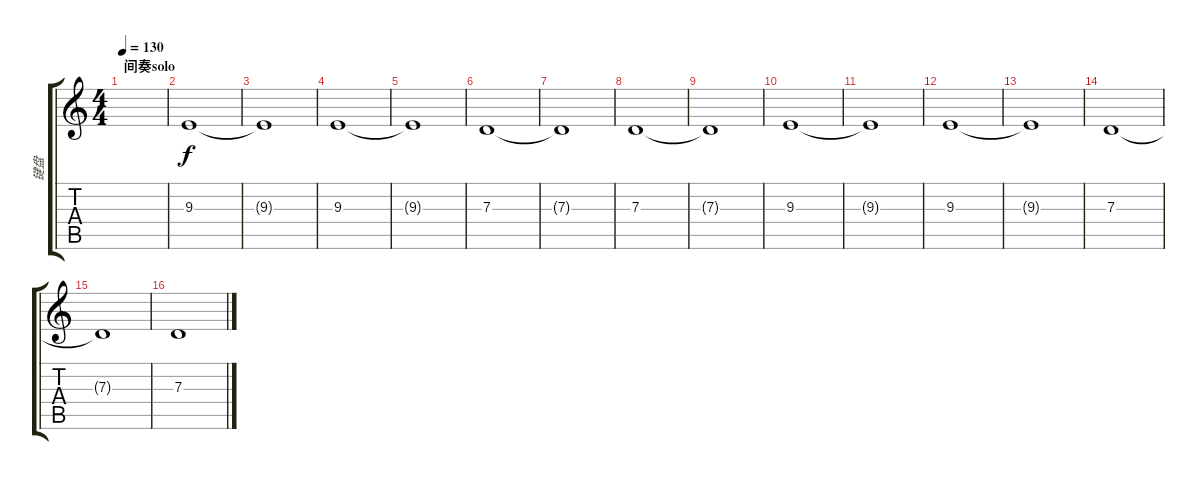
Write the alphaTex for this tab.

\track ("键盘" "键盘") {instrument synthstrings2}
\staff {score tabs}
\tuning (E4 B3 G3 D3 A2 E2) {hide}
\ts (4 4)
\section ("" "间奏solo")
\tempo 130
\clef g2
\ks c
|
9.3.1 |
9.3{t}.1 |
9.3.1 |
9.3{t}.1 |
7.3.1 |
7.3{t}.1 |
7.3.1 |
7.3{t}.1 |
9.3.1 |
9.3{t}.1 |
9.3.1 |
9.3{t}.1 |
7.3.1 |
7.3{t}.1 |
7.3.1
